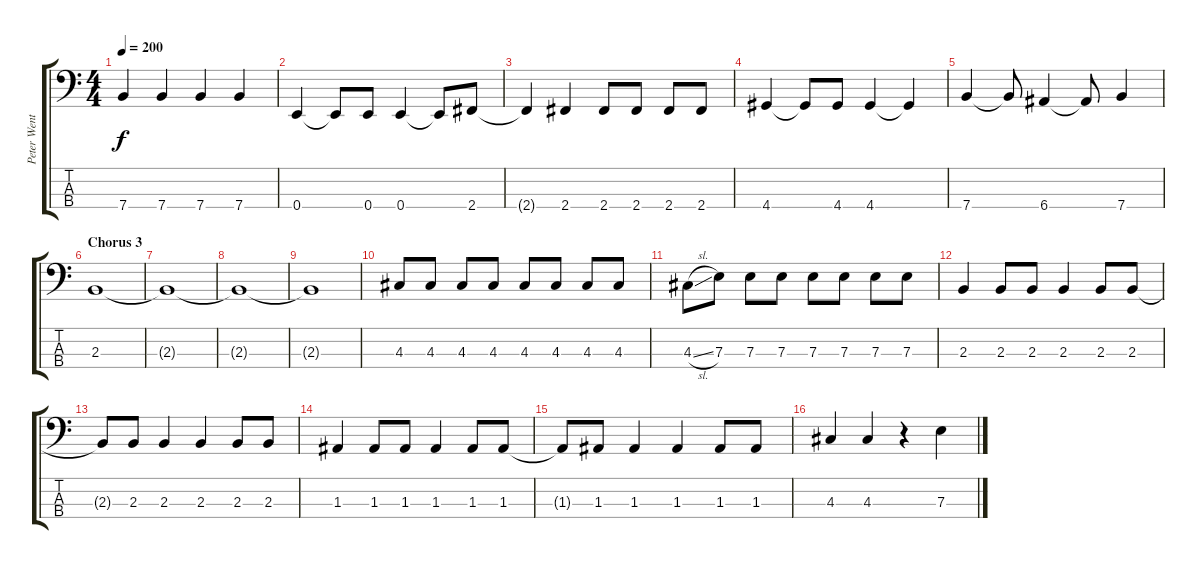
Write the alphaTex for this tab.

\track ("Peter Wentz (Bass)" "Peter Went") {instrument electricbasspick}
\staff {score tabs}
\tuning (G2 D2 A1 E1) {hide}
\ts (4 4)
\tempo 200
\clef f4
\ks c
7.4{t}.4{dy f} 7.4.4 7.4.4 7.4.4 |
0.4.4 0.4{t}.8 0.4.8 0.4.4 0.4{t}.8 2.4.8 |
2.4{t}.4 2.4.4 2.4.8 2.4.8 2.4.8 2.4.8 |
4.4.4 4.4{t}.8 4.4.8 4.4.4 4.4{t}.4 |
7.4.4 7.4{t}.8 6.4.4 6.4{t}.8 7.4.4 |
\section ("" "Chorus 3")
2.3.1 |
2.3{t}.1 |
2.3{t}.1 |
2.3{t}.1 |
4.3.8 4.3.8 4.3.8 4.3.8 4.3.8 4.3.8 4.3.8 4.3.8 |
4.3{sl}.8 7.3.8 7.3.8 7.3.8 7.3.8 7.3.8 7.3.8 7.3.8 |
2.3.4 2.3.8 2.3.8 2.3.4 2.3.8 2.3.8 |
2.3{t}.8 2.3.8 2.3.4 2.3.4 2.3.8 2.3.8 |
1.3.4 1.3.8 1.3.8 1.3.4 1.3.8 1.3.8 |
1.3{t}.8 1.3.8 1.3.4 1.3.4 1.3.8 1.3.8 |
4.3.4 4.3.4 r.4 7.3.4
